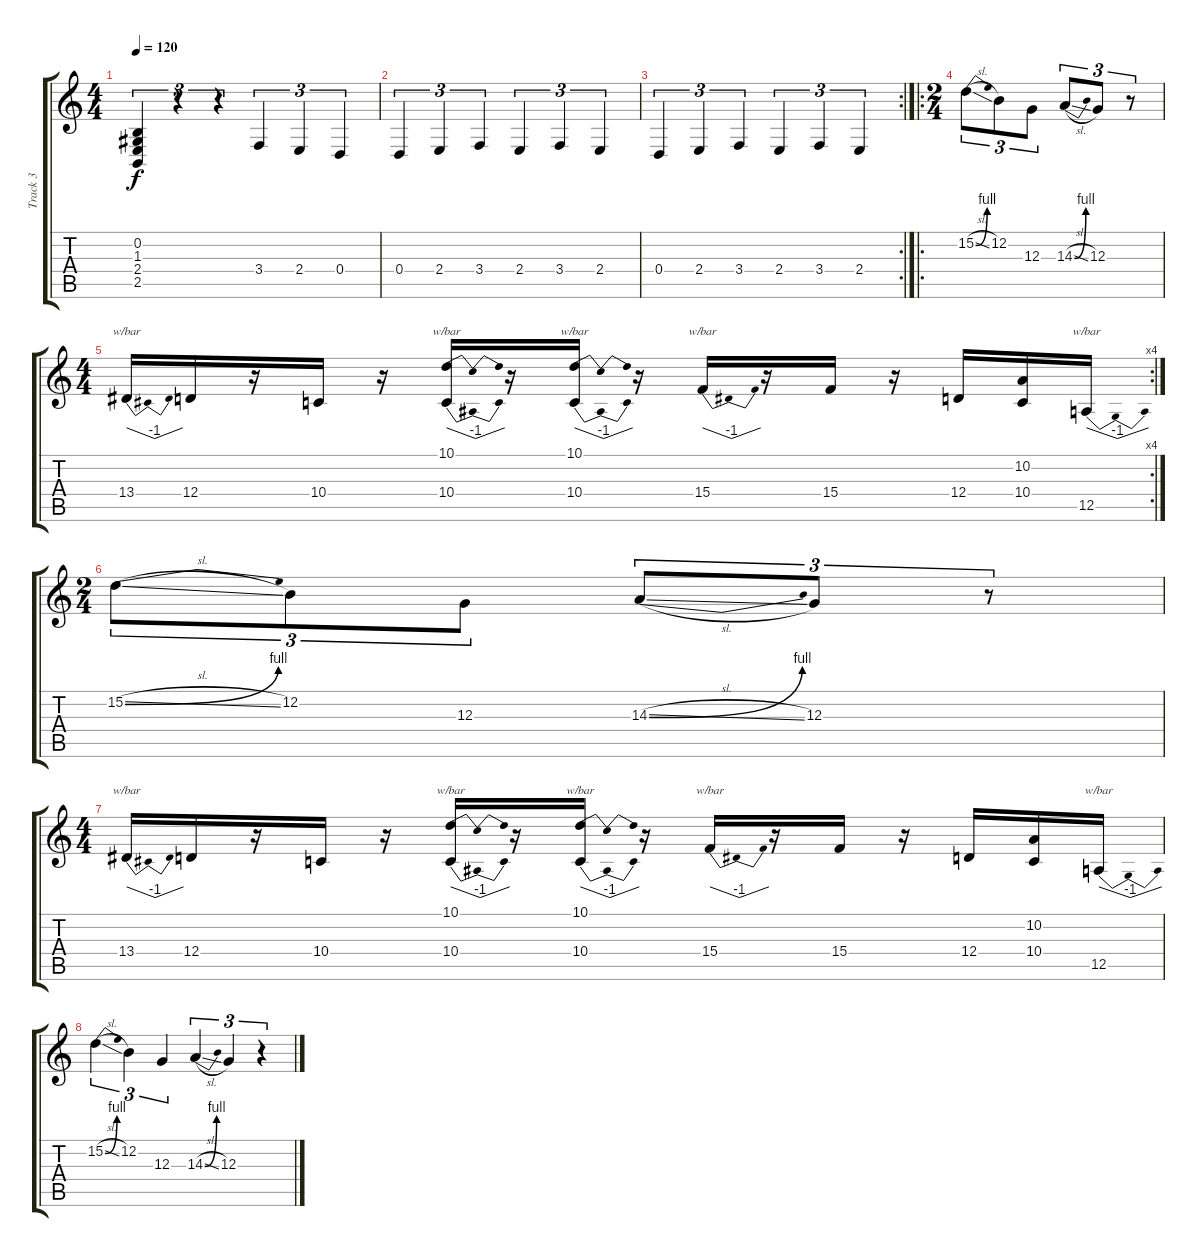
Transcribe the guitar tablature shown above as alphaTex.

\track ("Track 3" "Track 3") {instrument drawbarorgan}
\staff {score tabs}
\tuning (E4 B3 G3 D3 A2 E2) {hide}
\ts (4 4)
\tempo 120
\clef g2
\ks c
(0.2 1.3 2.4 2.5).4{tu (3 2) dy f} r.4{tu (3 2)} r.4{tu (3 2)} 3.4.4{tu (3 2)} 2.4.4{tu (3 2)} 0.4.4{tu (3 2)} |
0.4.4{tu (3 2)} 2.4.4{tu (3 2)} 3.4.4{tu (3 2)} 2.4.4{tu (3 2)} 3.4.4{tu (3 2)} 2.4.4{tu (3 2)} |
\rc 2
0.4.4{tu (3 2)} 2.4.4{tu (3 2)} 3.4.4{tu (3 2)} 2.4.4{tu (3 2)} 3.4.4{tu (3 2)} 2.4.4{tu (3 2)} |
\ro
\ts (2 4)
15.2{be (bend 0 0 60 4) sl}.8{tu (3 2)} 12.2.8{tu (3 2)} 12.3.8{tu (3 2)} 14.3{be (bend 0 0 60 4) sl}.8{tu (3 2)} 12.3.8{tu (3 2)} r.8{tu (3 2)} |
\rc 4
\ts (4 4)
13.4.16{tbe (dip default 0 0 30 -4 60 0)} 12.4.16 r.16 10.4.16 r.16 (10.1 10.4).16{tbe (dip default 0 0 30 -4 60 0)} r.16 (10.1 10.4).16{tbe (dip default 0 0 30 -4 60 0)} r.16 15.4.16{tbe (dip default 0 0 30 -4 60 0)} r.16 15.4.16 r.16 12.4.16 (10.2 10.4).16 12.5.16{tbe (dip default 0 0 30 -4 60 0)} |
\ts (2 4)
15.2{be (bend 0 0 60 4) sl}.8{tu (3 2)} 12.2.8{tu (3 2)} 12.3.8{tu (3 2)} 14.3{be (bend 0 0 60 4) sl}.8{tu (3 2)} 12.3.8{tu (3 2)} r.8{tu (3 2)} |
\ts (4 4)
13.4.16{tbe (dip default 0 0 30 -4 60 0)} 12.4.16 r.16 10.4.16 r.16 (10.1 10.4).16{tbe (dip default 0 0 30 -4 60 0)} r.16 (10.1 10.4).16{tbe (dip default 0 0 30 -4 60 0)} r.16 15.4.16{tbe (dip default 0 0 30 -4 60 0)} r.16 15.4.16 r.16 12.4.16 (10.2 10.4).16 12.5.16{tbe (dip default 0 0 30 -4 60 0)} |
15.2{be (bend 0 0 60 4) sl}.4{tu (3 2)} 12.2.4{tu (3 2)} 12.3.4{tu (3 2)} 14.3{be (bend 0 0 60 4) sl}.4{tu (3 2)} 12.3.4{tu (3 2)} r.4{tu (3 2)}
